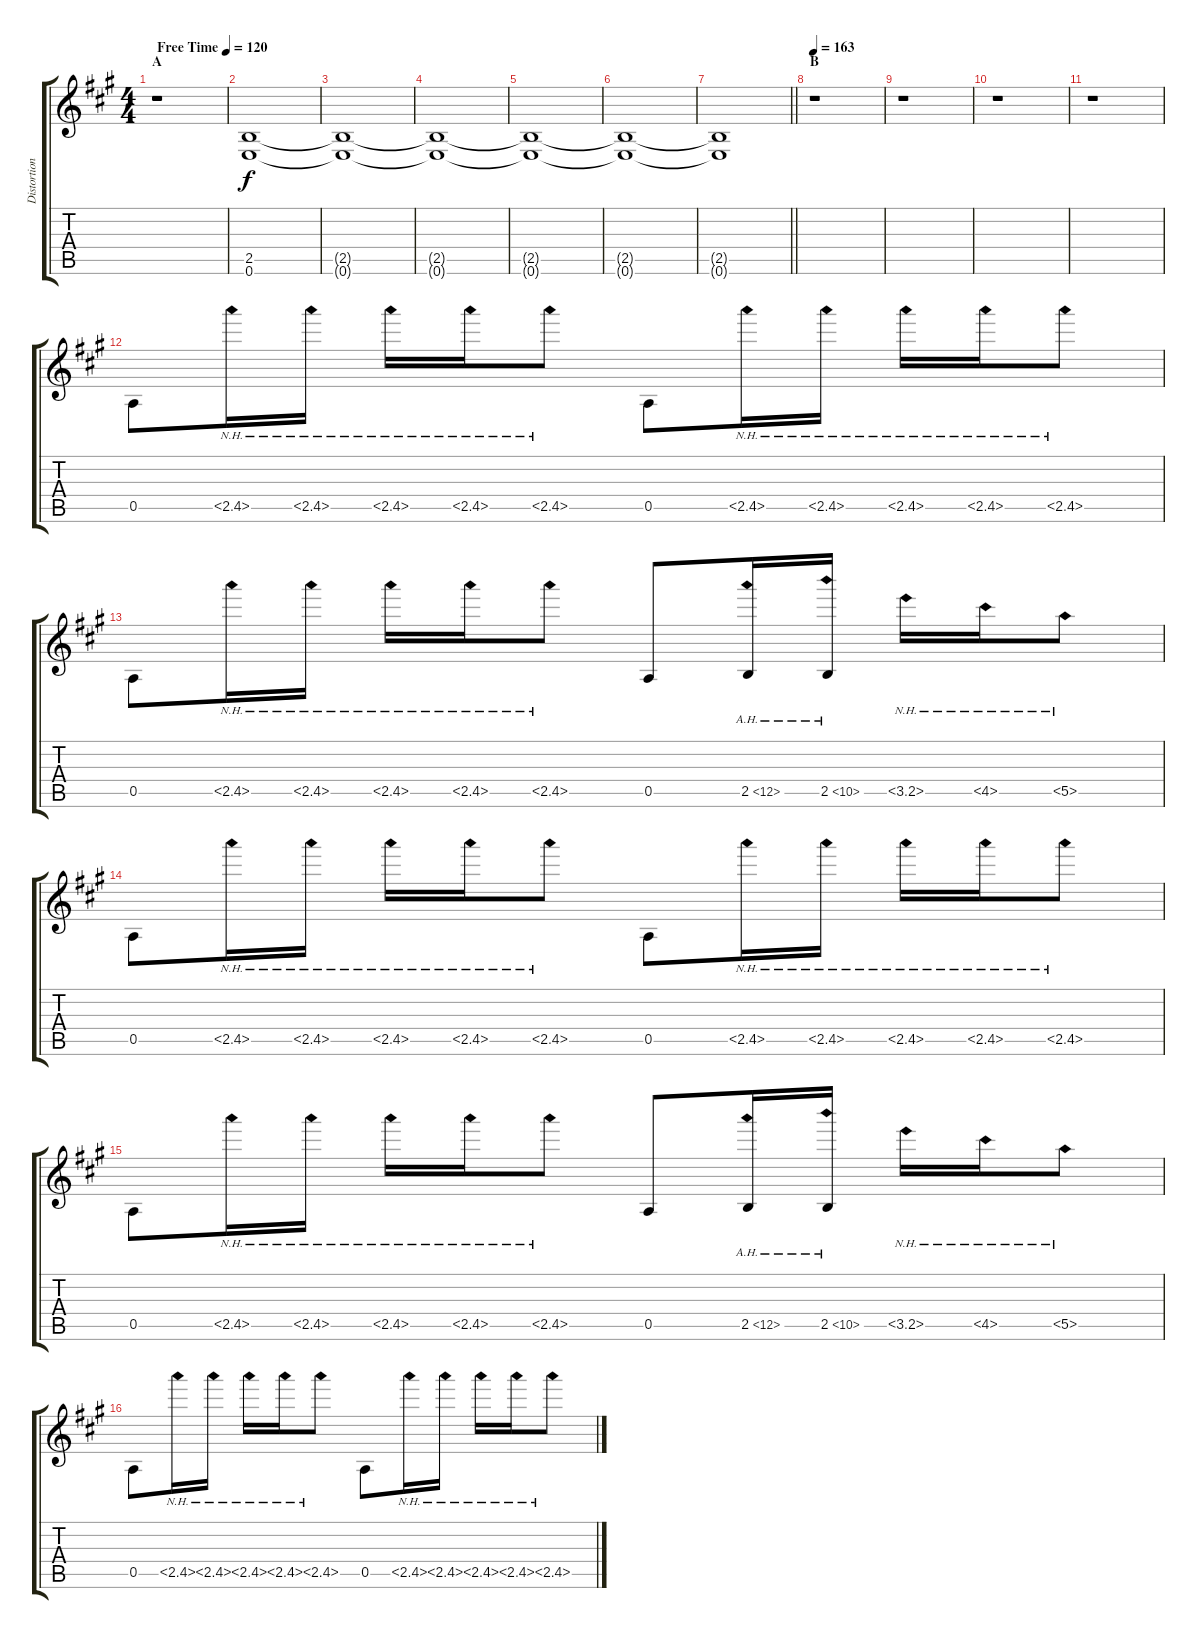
\track ("Distortion 2" "Distortion") {instrument distortionguitar}
\staff {score tabs}
\tuning (E4 B3 G3 D3 A2 E2) {hide}
\ts (4 4)
\section ("" "A")
\tempo (120 "Free Time")
\clef g2
\ks a
r.1{dy f volume 5 instrument distortionguitar} |
(2.5 0.6).1{volume 8} |
(2.5{t} 0.6{t}).1 |
(2.5{t} 0.6{t}).1 |
(2.5{t} 0.6{t}).1{volume 13} |
(2.5{t} 0.6{t}).1 |
\barLineRight lightlight
(2.5{t} 0.6{t}).1 |
\section ("" "B")
\tempo 163
r.1 |
r.1 |
r.1 |
r.1 |
0.5.8 2.5{nh}.16 2.5{nh}.16 2.5{nh}.16 2.5{nh}.16 2.5{nh}.8 0.5.8 2.5{nh}.16 2.5{nh}.16 2.5{nh}.16 2.5{nh}.16 2.5{nh}.8 |
0.5.8 2.5{nh}.16 2.5{nh}.16 2.5{nh}.16 2.5{nh}.16 2.5{nh}.8 0.5.8 2.5{ah 10}.16 2.5{ah 8}.16 3.5{nh}.16 4.5{nh}.16 5.5{nh}.8 |
0.5.8 2.5{nh}.16 2.5{nh}.16 2.5{nh}.16 2.5{nh}.16 2.5{nh}.8 0.5.8 2.5{nh}.16 2.5{nh}.16 2.5{nh}.16 2.5{nh}.16 2.5{nh}.8 |
0.5.8 2.5{nh}.16 2.5{nh}.16 2.5{nh}.16 2.5{nh}.16 2.5{nh}.8 0.5.8 2.5{ah 10}.16 2.5{ah 8}.16 3.5{nh}.16 4.5{nh}.16 5.5{nh}.8 |
0.5.8 2.5{nh}.16 2.5{nh}.16 2.5{nh}.16 2.5{nh}.16 2.5{nh}.8 0.5.8 2.5{nh}.16 2.5{nh}.16 2.5{nh}.16 2.5{nh}.16 2.5{nh}.8
